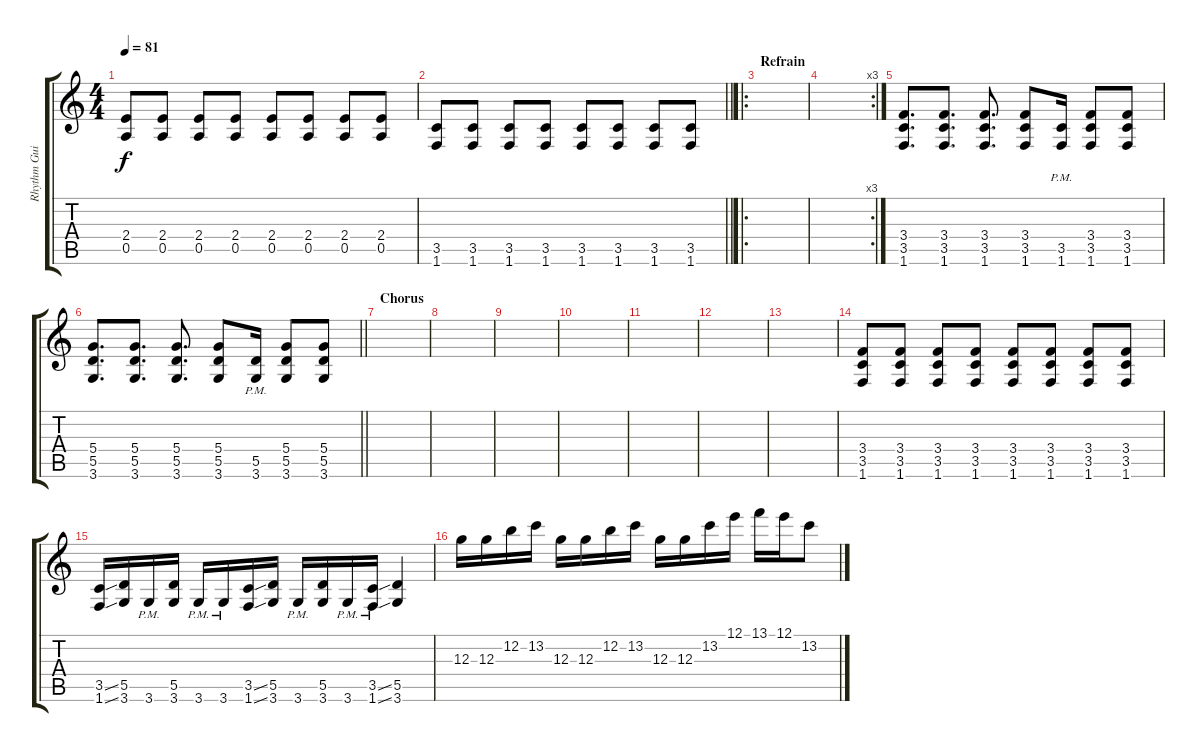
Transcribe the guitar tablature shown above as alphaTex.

\track ("Rhythm Guitar #2" "Rhythm Gui") {instrument overdrivenguitar}
\staff {score tabs}
\tuning (E4 B3 G3 D3 A2 E2) {hide}
\ts (4 4)
\tempo 81
\clef g2
\ks c
(2.4 0.5).8{dy f} (2.4 0.5).8 (2.4 0.5).8 (2.4 0.5).8 (2.4 0.5).8 (2.4 0.5).8 (2.4 0.5).8 (2.4 0.5).8 |
\barLineRight lightlight
(3.5 1.6).8 (3.5 1.6).8 (3.5 1.6).8 (3.5 1.6).8 (3.5 1.6).8 (3.5 1.6).8 (3.5 1.6).8 (3.5 1.6).8 |
\ro
\section ("" "Refrain")
|
\rc 3
|
(3.4 3.5 1.6).8{d} (3.4 3.5 1.6).8{d} (3.4 3.5 1.6).8{d} (3.4 3.5 1.6).8 (3.5{pm} 1.6{pm}).16 (3.4 3.5 1.6).8 (3.4 3.5 1.6).8 |
\barLineRight lightlight
(5.4 5.5 3.6).8{d} (5.4 5.5 3.6).8{d} (5.4 5.5 3.6).8{d} (5.4 5.5 3.6).8 (5.5{pm} 3.6{pm}).16 (5.4 5.5 3.6).8 (5.4 5.5 3.6).8 |
\section ("" "Chorus")
|
|
|
|
|
|
|
(3.4 3.5 1.6).8 (3.4 3.5 1.6).8 (3.4 3.5 1.6).8 (3.4 3.5 1.6).8 (3.4 3.5 1.6).8 (3.4 3.5 1.6).8 (3.4 3.5 1.6).8 (3.4 3.5 1.6).8 |
(3.5{ss} 1.6{ss}).16 (5.5 3.6).16 3.6{pm}.16 (5.5 3.6).16 3.6{pm}.16 3.6{pm}.16 (3.5{ss} 1.6{ss}).16 (5.5 3.6).16 3.6{pm}.16 (5.5 3.6).16 3.6{pm}.16 (3.5{ss} 1.6{ss pm}).16 (5.5 3.6).4 |
12.3.16 12.3.16 12.2.16 13.2.16 12.3.16 12.3.16 12.2.16 13.2.16 12.3.16 12.3.16 13.2.16 12.1.16 13.1.16 12.1.16 13.2.8
